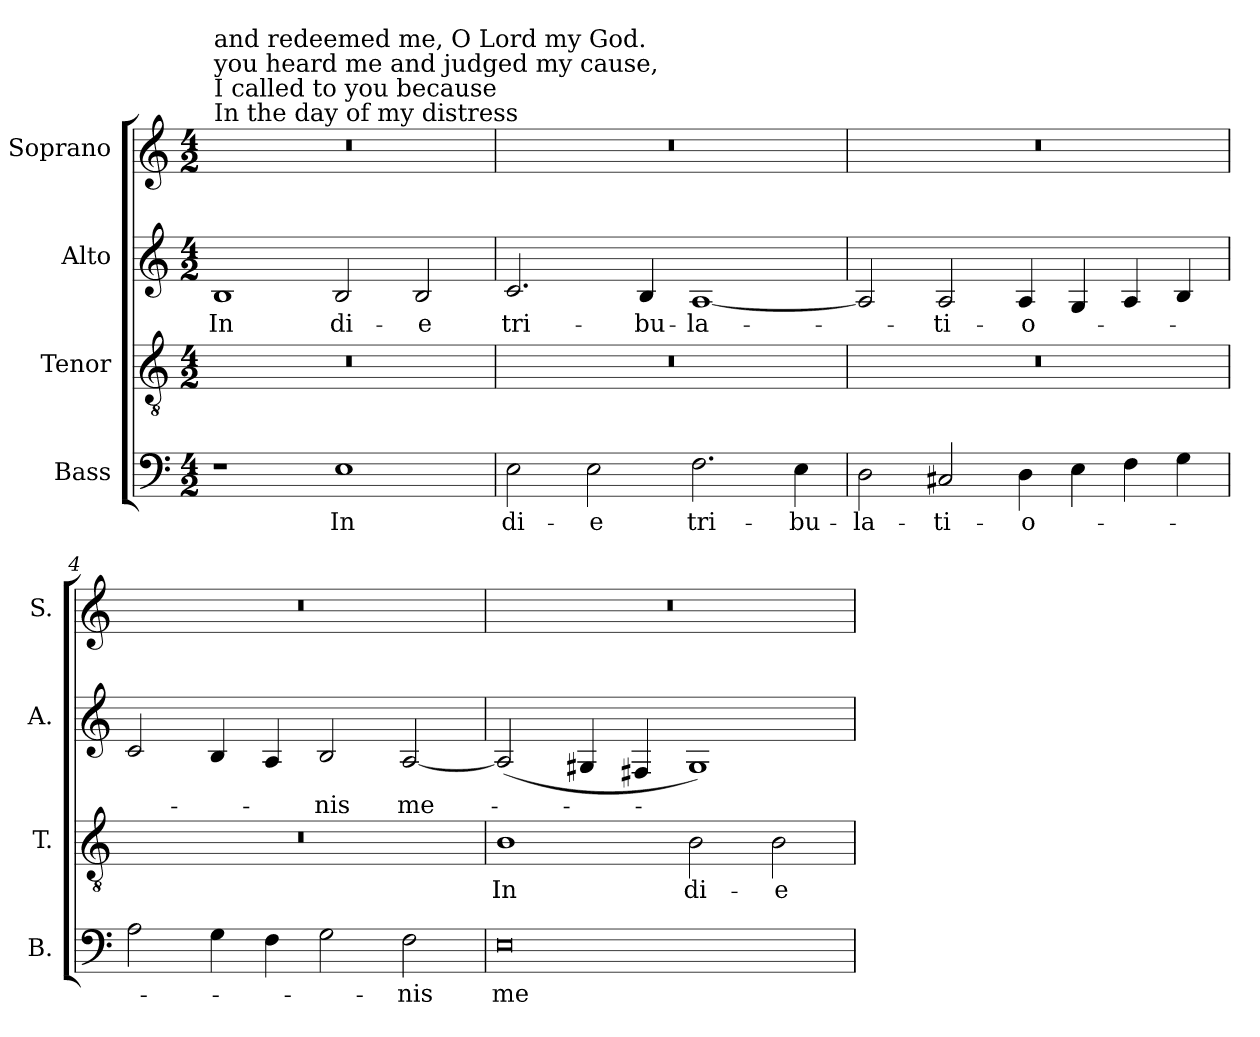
**kern	**text	**kern	**text	**kern	**text	**kern
*part4	*part4	*part3	*part3	*part2	*part2	*part1
*staff4	*staff4	*staff3	*staff3	*staff2	*staff2	*staff1
*I"Bass	*	*I"Tenor	*	*I"Alto	*	*I"Soprano
*I'B.	*	*I'T.	*	*I'A.	*	*I'S.
!!LO:PB:g=z
*clefF4	*	*clefGv2	*	*clefG2	*	*clefG2
*	*	*ITrd7c12	*	*	*	*
*k[]	*	*k[]	*	*k[]	*	*k[]
*C:	*	*C:	*	*C:	*	*C:
*M4/2	*	*M4/2	*	*M4/2	*	*M4/2
*MM176	*	*MM176	*	*MM176	*	*MM176
=1	=1	=1	=1	=1	=1	=1
!	!	!LO:N:vis=1	!	!	!	!
!	!	!	!	!	!	!LO:TX:a:t=In the day of my distress
!	!	!	!	!	!	!LO:TX:t=I called to you because
!	!	!	!	!	!	!LO:TX:t=you heard me and judged my cause,
!	!	!	!	!	!	!LO:TX:t=and redeemed me, O Lord my God.
!	!	!	!	!	!LO:LY:b:color=#000000	!LO:N:vis=1
1r	.	0r	.	1Bi	In	0r
!	!LO:LY:b:color=#000000	!	!	!	!	!
!	!	!	!	!	!LO:LY:b:color=#000000	!
1Ei	In	.	.	2Bi/	di-	.
!	!	!	!	!	!LO:LY:b:color=#000000	!
.	.	.	.	2Bi/	-e	.
=2	=2	=2	=2	=2	=2	=2
!	!LO:LY:b:color=#000000	!LO:N:vis=1	!	!	!	!
!	!	!	!	!	!LO:LY:b:color=#000000	!LO:N:vis=1
2Ei\	di-	0r	.	2.ci/	tri-	0r
!	!LO:LY:b:color=#000000	!	!	!	!	!
2Ei\	-e	.	.	.	.	.
!	!	!	!	!	!LO:LY:b:color=#000000	!
.	.	.	.	4Bi/	-bu-	.
!	!LO:LY:b:color=#000000	!	!	!	!	!
!	!	!	!	!	!LO:LY:b:color=#000000	!
2.Fi\	tri-	.	.	[1Ai	-la-	.
!	!LO:LY:b:color=#000000	!	!	!	!	!
4Ei\	-bu-	.	.	.	.	.
=3	=3	=3	=3	=3	=3	=3
!	!LO:LY:b:color=#000000	!LO:N:vis=1	!	!	!	!LO:N:vis=1
2Di\	-la-	0r	.	2Ai/]	.	0r
!	!LO:LY:b:color=#000000	!	!	!	!	!
!	!	!	!	!	!LO:LY:b:color=#000000	!
2C#Xi/	-ti-	.	.	2Ai/	-ti-	.
!	!LO:LY:b:color=#000000	!	!	!	!	!
!	!	!	!	!	!LO:LY:b:color=#000000	!
4Di\	-o-	.	.	4Ai/	-o-	.
4Ei\	.	.	.	4Gi/	.	.
4Fi\	.	.	.	4Ai/	.	.
4Gi\	.	.	.	4Bi/	.	.
=4	=4	=4	=4	=4	=4	=4
!	!	!LO:N:vis=1	!	!	!	!LO:N:vis=1
2Ai\	.	0r	.	2ci/	.	0r
4Gi\	.	.	.	4Bi/	.	.
4Fi\	.	.	.	4Ai/	.	.
!	!	!	!	!	!LO:LY:b:color=#000000	!
2Gi\	.	.	.	2Bi/	-nis	.
!	!LO:LY:b:color=#000000	!	!	!	!	!
!	!	!	!	!	!LO:LY:b:color=#000000	!
2Fi\	-nis	.	.	[2Ai/	me-	.
=5	=5	=5	=5	=5	=5	=5
!	!LO:LY:b:color=#000000	!	!	!	!	!
!	!	!	!LO:LY:b:color=#000000	!	!	!LO:N:vis=1
0Ei	me-	1BBi	In	(2Ai/]	.	0r
.	.	.	.	4G#Xi/	.	.
.	.	.	.	4F#Xi/	.	.
!	!	!	!LO:LY:b:color=#000000	!	!	!
.	.	2BBi\	di-	1G#i)	.	.
!	!	!	!LO:LY:b:color=#000000	!	!	!
.	.	2BBi\	-e	.	.	.
=	=	=	=	=	=	=
*-	*-	*-	*-	*-	*-	*-
